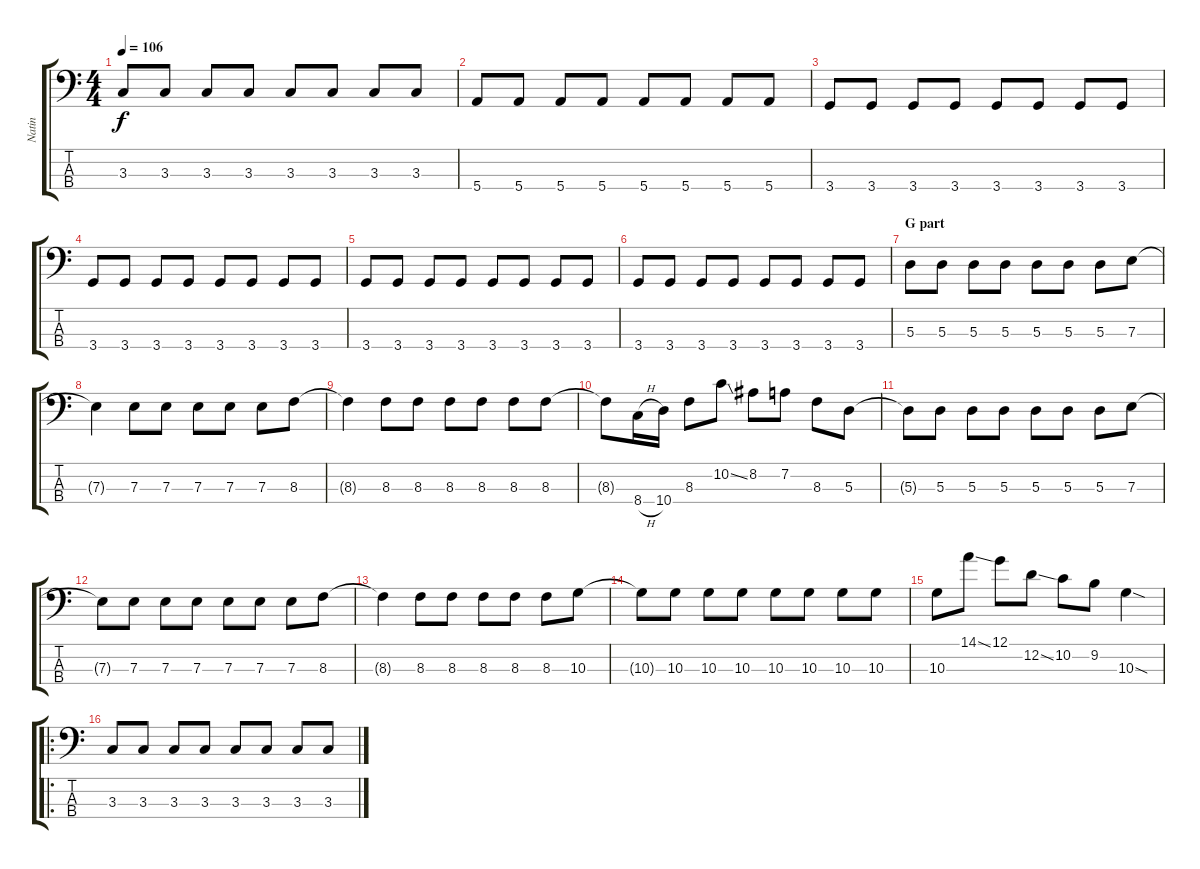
\track ("Natin" "Natin") {instrument electricbasspick}
\staff {score tabs}
\tuning (G2 D2 A1 E1) {hide}
\ts (4 4)
\tempo 106
\clef f4
\ks c
3.3.8{dy f} 3.3.8 3.3.8 3.3.8 3.3.8 3.3.8 3.3.8 3.3.8 |
5.4.8 5.4.8 5.4.8 5.4.8 5.4.8 5.4.8 5.4.8 5.4.8 |
3.4.8 3.4.8 3.4.8 3.4.8 3.4.8 3.4.8 3.4.8 3.4.8 |
3.4.8 3.4.8 3.4.8 3.4.8 3.4.8 3.4.8 3.4.8 3.4.8 |
3.4.8 3.4.8 3.4.8 3.4.8 3.4.8 3.4.8 3.4.8 3.4.8 |
3.4.8 3.4.8 3.4.8 3.4.8 3.4.8 3.4.8 3.4.8 3.4.8 |
\section ("" "G part")
5.3.8 5.3.8 5.3.8 5.3.8 5.3.8 5.3.8 5.3.8 7.3.8 |
7.3{t}.4 7.3.8 7.3.8 7.3.8 7.3.8 7.3.8 8.3.8 |
8.3{t}.4 8.3.8 8.3.8 8.3.8 8.3.8 8.3.8 8.3.8 |
8.3{t}.8 8.4{h}.16 10.4.16 8.3.8 10.2{ss}.8 8.2.8 7.2.8 8.3.8 5.3.8 |
5.3{t}.8 5.3.8 5.3.8 5.3.8 5.3.8 5.3.8 5.3.8 7.3.8 |
7.3{t}.8 7.3.8 7.3.8 7.3.8 7.3.8 7.3.8 7.3.8 8.3.8 |
8.3{t}.4 8.3.8 8.3.8 8.3.8 8.3.8 8.3.8 10.3.8 |
10.3{t}.8 10.3.8 10.3.8 10.3.8 10.3.8 10.3.8 10.3.8 10.3.8 |
10.3.8 14.1{ss}.8 12.1.8 12.2{ss}.8 10.2.8 9.2.8 10.3{sod}.4 |
\ro
3.3.8 3.3.8 3.3.8 3.3.8 3.3.8 3.3.8 3.3.8 3.3.8
